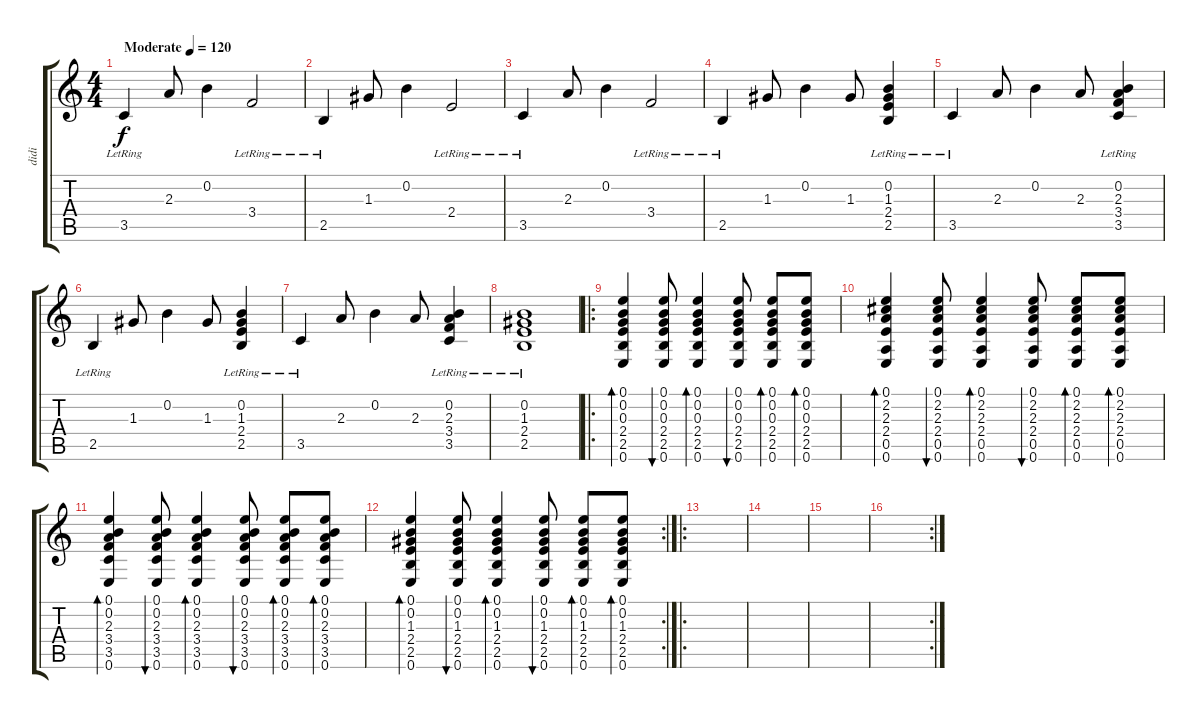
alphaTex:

\track ("didi" "didi") {instrument acousticguitarnylon}
\staff {score tabs}
\tuning (E4 B3 G3 D3 A2 E2) {hide}
\ts (4 4)
\tempo (120 "Moderate")
\clef g2
\ks c
3.5{lr}.4{dy f instrument acousticguitarnylon} 2.3.8 0.2.4 3.4{lr}.2 |
2.5{lr}.4 1.3.8 0.2.4 2.4{lr}.2 |
3.5{lr}.4 2.3.8 0.2.4 3.4{lr}.2 |
2.5{lr}.4 1.3.8 0.2.4 1.3.8 (0.2{lr} 1.3 2.4 2.5).4 |
3.5{lr}.4 2.3.8 0.2.4 2.3.8 (0.2 2.3{lr} 3.4 3.5).4 |
2.5{lr}.4 1.3.8 0.2.4 1.3.8 (0.2{lr} 1.3 2.4 2.5).4 |
3.5{lr}.4 2.3.8 0.2.4 2.3.8 (0.2 2.3{lr} 3.4 3.5).4 |
(0.2{lr} 1.3 2.4 2.5).1 |
\ro
(0.1 0.2 0.3 2.4 2.5 0.6).4{bd 60} (0.1 0.2 0.3 2.4 2.5 0.6).8{bu 60} (0.1 0.2 0.3 2.4 2.5 0.6).4{bd 60} (0.1 0.2 0.3 2.4 2.5 0.6).8{bu 60} (0.1 0.2 0.3 2.4 2.5 0.6).8{bd 60} (0.1 0.2 0.3 2.4 2.5 0.6).8{bd 60} |
(0.1 2.2 2.3 2.4 0.5 0.6).4{bd 60} (0.1 2.2 2.3 2.4 0.5 0.6).8{bu 60} (0.1 2.2 2.3 2.4 0.5 0.6).4{bd 60} (0.1 2.2 2.3 2.4 0.5 0.6).8{bu 60} (0.1 2.2 2.3 2.4 0.5 0.6).8{bd 60} (0.1 2.2 2.3 2.4 0.5 0.6).8{bd 60} |
(0.1 0.2 2.3 3.4 3.5 0.6).4{bd 60} (0.1 0.2 2.3 3.4 3.5 0.6).8{bu 60} (0.1 0.2 2.3 3.4 3.5 0.6).4{bd 60} (0.1 0.2 2.3 3.4 3.5 0.6).8{bu 60} (0.1 0.2 2.3 3.4 3.5 0.6).8{bd 60} (0.1 0.2 2.3 3.4 3.5 0.6).8{bd 60} |
\rc 2
(0.1 0.2 1.3 2.4 2.5 0.6).4{bd 60} (0.1 0.2 1.3 2.4 2.5 0.6).8{bu 60} (0.1 0.2 1.3 2.4 2.5 0.6).4{bd 60} (0.1 0.2 1.3 2.4 2.5 0.6).8{bu 60} (0.1 0.2 1.3 2.4 2.5 0.6).8{bd 60} (0.1 0.2 1.3 2.4 2.5 0.6).8{bd 60} |
\ro
|
|
|
\rc 2
